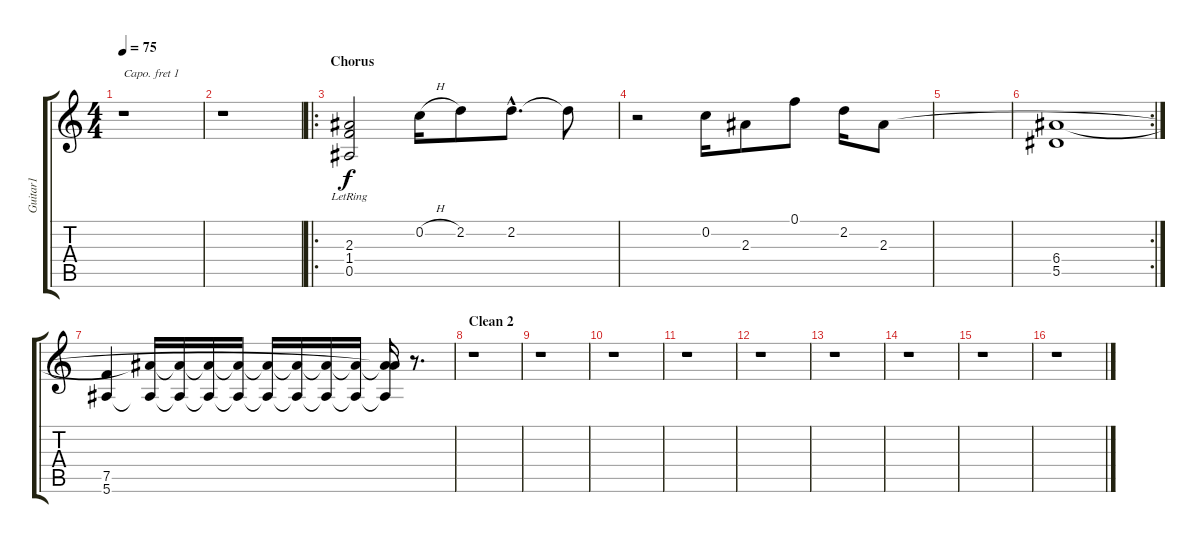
\track ("Guitar1" "Guitar1") {instrument overdrivenguitar}
\staff {score tabs}
\capo 1
\tuning (E4 B3 G3 Eb3 A2 E2) {hide}
\ts (4 4)
\tempo 75
\clef g2
\ks c
r.1{dy f} |
r.1 |
\ro
\section ("" "Chorus")
(2.3{lr} 1.4{lr} 0.5{lr}).2 0.2{h}.16 2.2.8 2.2{hac}.8{d} 2.2{t}.8 |
r.2 0.2.16 2.3.8 0.1.8 2.2.16 2.3.8 |
|
\rc 2
(6.4 5.5).1 |
(7.5 5.6).4 (6.4{t} 5.6{t}).16{volume 9} (6.4{t} 5.6{t}).16{volume 8} (6.4{t} 5.6{t}).16{volume 7} (6.4{t} 5.6{t}).16{volume 6} (6.4{t} 5.6{t}).16{volume 5} (6.4{t} 5.6{t}).16{volume 4} (6.4{t} 5.6{t}).16{volume 3} (6.4{t} 5.6{t}).16{volume 2} (2.3{t} 6.4{t} 5.6{t}).16{volume 1} r.8{d} |
\section ("" "Clean 2")
r.1 |
r.1 |
r.1 |
r.1 |
r.1 |
r.1 |
r.1 |
r.1 |
r.1
